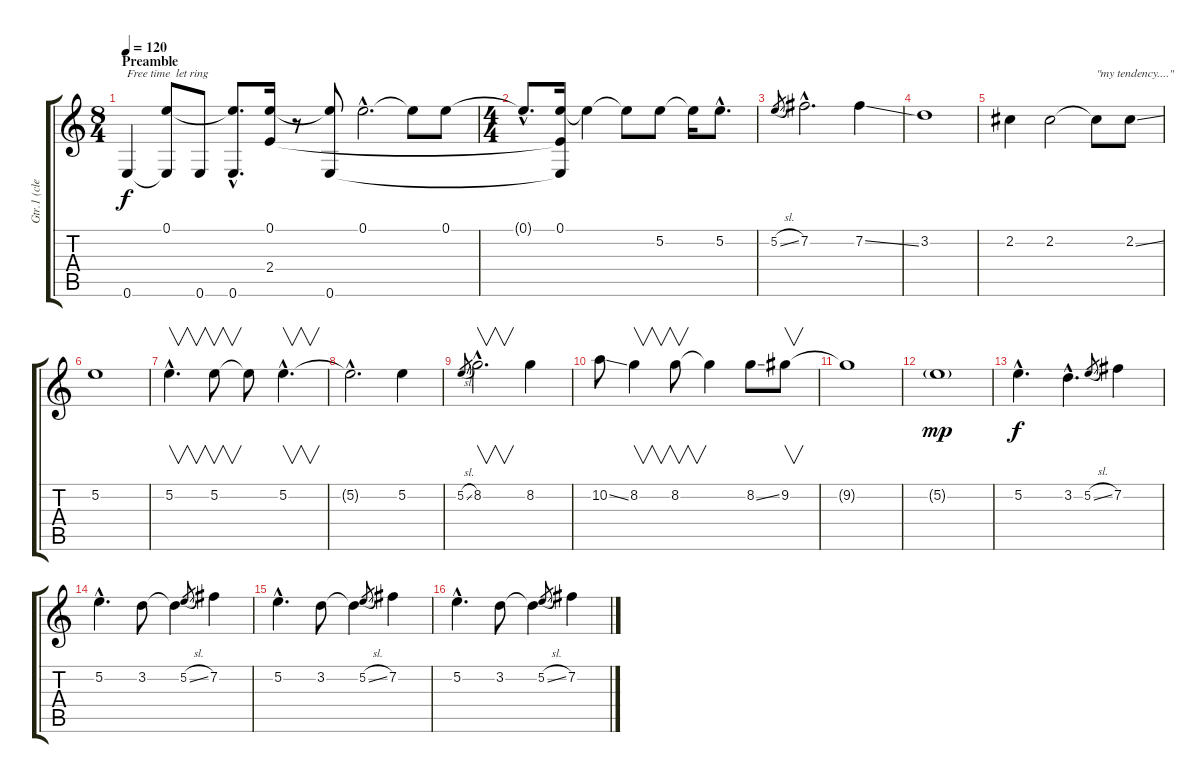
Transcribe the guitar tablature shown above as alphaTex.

\track ("Gtr.1 (clean) " "Gtr.1 (cle") {instrument electricguitarclean}
\staff {score tabs}
\tuning (E4 B3 G3 D3 A2 E2) {hide}
\ts (8 4)
\section ("" "Preamble")
\tempo 120
\clef g2
\ks c
0.6.4{txt "Free time  let ring" dy f instrument electricguitarclean} (0.1 0.6{t}).8 0.6.8 (0.1{hac t} 0.6{hac}).8{d} (0.1 2.4).16 r.8 (0.1{t} 0.6).8 0.1{hac}.2{d} 0.1{t}.8 0.1.8 |
\ts (4 4)
0.1{hac t}.8{d} (0.1 2.4{t} 0.6{t}).16 0.1{t}.4 0.1{t}.8 5.2.8 5.2{t}.16 5.2{hac}.8{d} |
5.2{sl}.8{gr} 7.2{hac}.2{d} 7.2{ss}.4 |
3.2.1 |
2.2.4 2.2.2 2.2{t}.8{txt "\"my tendency....\""} 2.2{ss}.8 |
5.2.1 |
5.2{hac}.4{v d} 5.2.8{v} 5.2{t}.8 5.2{hac}.4{v d} |
5.2{hac t}.2{d} 5.2.4 |
5.2{sl}.8{gr} 8.2{hac}.2{v d} 8.2.4 |
10.2{ss}.8 8.2.4{v} 8.2.8{v} 8.2{t}.4 8.2{ss}.8 9.2.8{v} |
9.2{t}.1 |
5.2{g}.1{dy mp} |
5.2{hac}.4{d dy f} 3.2{hac}.4{d} 5.2{sl}.8{gr} 7.2.4 |
5.2{hac}.4{d} 3.2.8 3.2{t}.4 5.2{sl}.8{gr} 7.2.4 |
5.2{hac}.4{d} 3.2.8 3.2{t}.4 5.2{sl}.8{gr} 7.2.4 |
5.2{hac}.4{d} 3.2.8 3.2{t}.4 5.2{sl}.8{gr} 7.2.4
